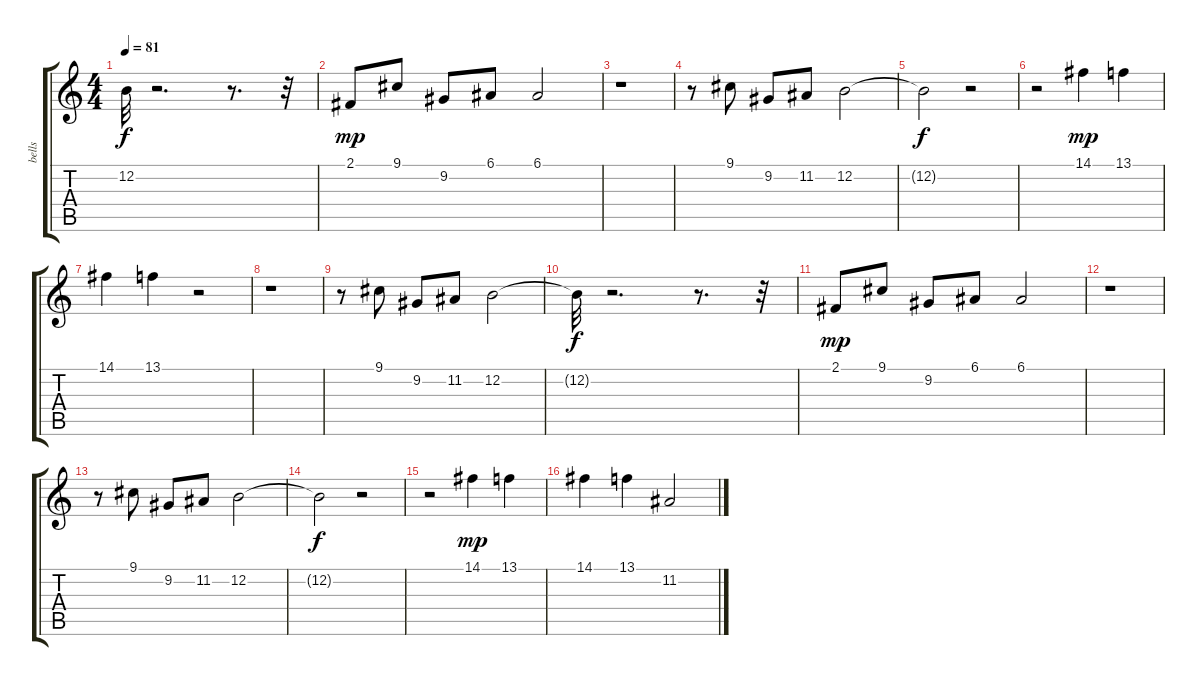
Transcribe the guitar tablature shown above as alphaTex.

\track ("bells   " "bells   ") {instrument tubularbells}
\staff {score tabs}
\tuning (E4 B3 G3 D3 A2 E2) {hide}
\ts (4 4)
\tempo 81
\clef g2
\ks c
12.2{t}.32{dy f} r.2{d} r.8{d} r.32 |
2.1.8{dy mp} 9.1.8 9.2.8 6.1.8 6.1.2 |
r.1 |
r.8 9.1.8 9.2.8 11.2.8 12.2.2 |
12.2{t}.2{dy f} r.2 |
r.2 14.1.4{dy mp} 13.1.4 |
14.1.4 13.1.4 r.2 |
r.1 |
r.8 9.1.8 9.2.8 11.2.8 12.2.2 |
12.2{t}.32{dy f} r.2{d} r.8{d} r.32 |
2.1.8{dy mp} 9.1.8 9.2.8 6.1.8 6.1.2 |
r.1 |
r.8 9.1.8 9.2.8 11.2.8 12.2.2 |
12.2{t}.2{dy f} r.2 |
r.2 14.1.4{dy mp} 13.1.4 |
14.1.4 13.1.4 11.2.2
